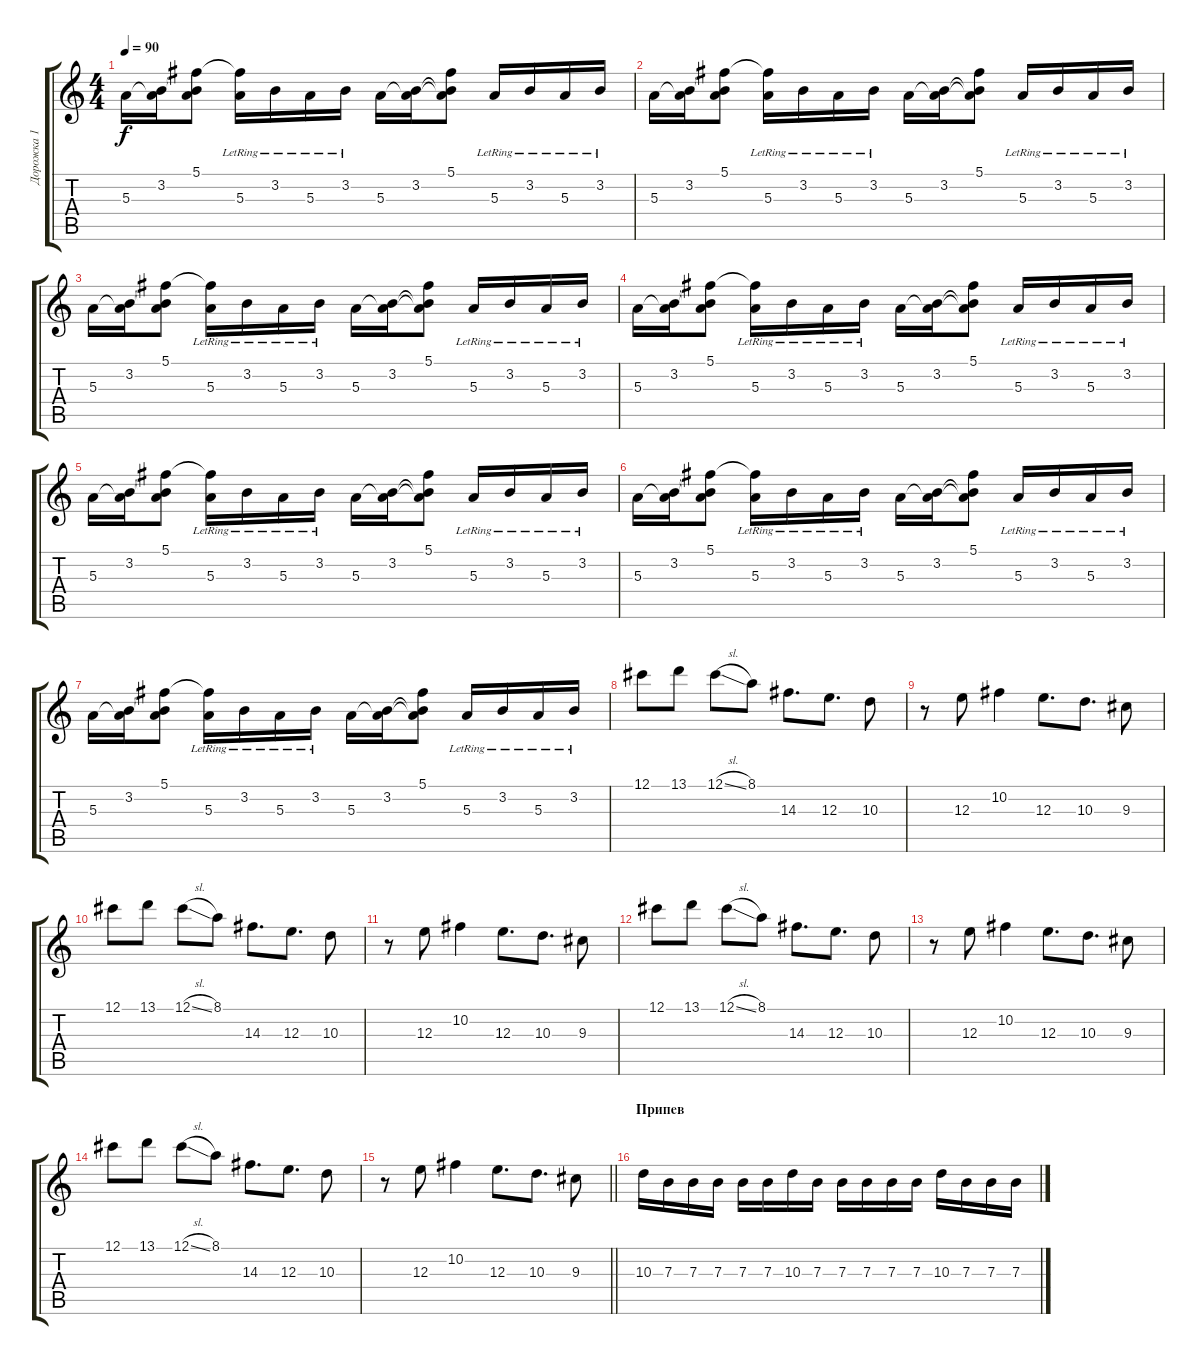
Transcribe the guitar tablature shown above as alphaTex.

\track ("Дорожка 1" "Дорожка 1") {instrument overdrivenguitar}
\staff {score tabs}
\tuning (Db4 Ab3 E3 B2 Gb2 B1) {hide}
\ts (4 4)
\tempo 90
\clef g2
\ks c
5.3.16{dy f} (3.2 5.3{t}).16 (5.1 3.2{t} 5.3{t}).8 (5.1{t} 5.3{lr}).16 3.2{lr}.16 5.3{lr}.16 3.2{lr}.16 5.3.16 (3.2 5.3{t}).16 (5.1 3.2{t} 5.3{t}).8 5.3{lr}.16 3.2{lr}.16 5.3{lr}.16 3.2{lr}.16 |
5.3.16 (3.2 5.3{t}).16 (5.1 3.2{t} 5.3{t}).8 (5.1{t} 5.3{lr}).16 3.2{lr}.16 5.3{lr}.16 3.2{lr}.16 5.3.16 (3.2 5.3{t}).16 (5.1 3.2{t} 5.3{t}).8 5.3{lr}.16 3.2{lr}.16 5.3{lr}.16 3.2{lr}.16 |
5.3.16 (3.2 5.3{t}).16 (5.1 3.2{t} 5.3{t}).8 (5.1{t} 5.3{lr}).16 3.2{lr}.16 5.3{lr}.16 3.2{lr}.16 5.3.16 (3.2 5.3{t}).16 (5.1 3.2{t} 5.3{t}).8 5.3{lr}.16 3.2{lr}.16 5.3{lr}.16 3.2{lr}.16 |
5.3.16 (3.2 5.3{t}).16 (5.1 3.2{t} 5.3{t}).8 (5.1{t} 5.3{lr}).16 3.2{lr}.16 5.3{lr}.16 3.2{lr}.16 5.3.16 (3.2 5.3{t}).16 (5.1 3.2{t} 5.3{t}).8 5.3{lr}.16 3.2{lr}.16 5.3{lr}.16 3.2{lr}.16 |
5.3.16 (3.2 5.3{t}).16 (5.1 3.2{t} 5.3{t}).8 (5.1{t} 5.3{lr}).16 3.2{lr}.16 5.3{lr}.16 3.2{lr}.16 5.3.16 (3.2 5.3{t}).16 (5.1 3.2{t} 5.3{t}).8 5.3{lr}.16 3.2{lr}.16 5.3{lr}.16 3.2{lr}.16 |
5.3.16 (3.2 5.3{t}).16 (5.1 3.2{t} 5.3{t}).8 (5.1{t} 5.3{lr}).16 3.2{lr}.16 5.3{lr}.16 3.2{lr}.16 5.3.16 (3.2 5.3{t}).16 (5.1 3.2{t} 5.3{t}).8 5.3{lr}.16 3.2{lr}.16 5.3{lr}.16 3.2{lr}.16 |
5.3.16 (3.2 5.3{t}).16 (5.1 3.2{t} 5.3{t}).8 (5.1{t} 5.3{lr}).16 3.2{lr}.16 5.3{lr}.16 3.2{lr}.16 5.3.16 (3.2 5.3{t}).16 (5.1 3.2{t} 5.3{t}).8 5.3{lr}.16 3.2{lr}.16 5.3{lr}.16 3.2{lr}.16 |
12.1.8 13.1.8 12.1{sl}.8 8.1.8 14.3.8{d} 12.3.8{d} 10.3.8 |
r.8 12.3.8 10.2.4 12.3.8{d} 10.3.8{d} 9.3.8 |
12.1.8 13.1.8 12.1{sl}.8 8.1.8 14.3.8{d} 12.3.8{d} 10.3.8 |
r.8 12.3.8 10.2.4 12.3.8{d} 10.3.8{d} 9.3.8 |
12.1.8 13.1.8 12.1{sl}.8 8.1.8 14.3.8{d} 12.3.8{d} 10.3.8 |
r.8 12.3.8 10.2.4 12.3.8{d} 10.3.8{d} 9.3.8 |
12.1.8 13.1.8 12.1{sl}.8 8.1.8 14.3.8{d} 12.3.8{d} 10.3.8 |
\barLineRight lightlight
r.8 12.3.8 10.2.4 12.3.8{d} 10.3.8{d} 9.3.8 |
\section ("" "Припев")
10.3.16 7.3.16 7.3.16 7.3.16 7.3.16 7.3.16 10.3.16 7.3.16 7.3.16 7.3.16 7.3.16 7.3.16 10.3.16 7.3.16 7.3.16 7.3.16
